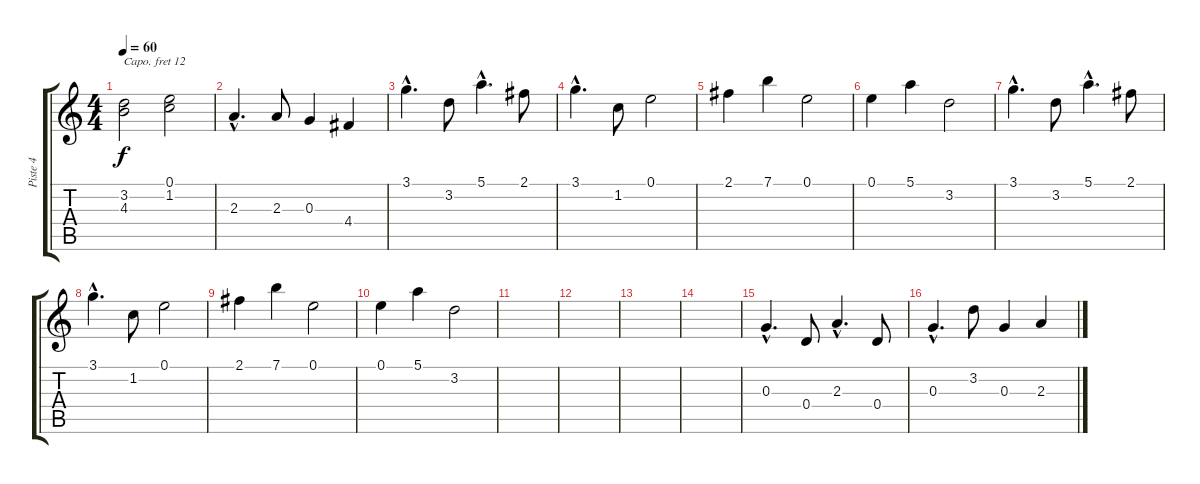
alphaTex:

\track ("Piste 4" "Piste 4") {instrument synthstrings1}
\staff {score tabs}
\capo 12
\tuning (E4 B3 G3 D3 A2 E2) {hide}
\ts (4 4)
\tempo 60
\clef g2
\ks c
(3.2 4.3).2{dy f} (0.1 1.2).2 |
2.3{hac}.4{d} 2.3.8 0.3.4 4.4.4 |
3.1{hac}.4{d} 3.2.8 5.1{hac}.4{d} 2.1.8 |
3.1{hac}.4{d} 1.2.8 0.1.2 |
2.1.4 7.1.4 0.1.2 |
0.1.4 5.1.4 3.2.2 |
3.1{hac}.4{d} 3.2.8 5.1{hac}.4{d} 2.1.8 |
3.1{hac}.4{d} 1.2.8 0.1.2 |
2.1.4 7.1.4 0.1.2 |
0.1.4 5.1.4 3.2.2 |
|
|
|
|
0.3{hac}.4{d} 0.4.8 2.3{hac}.4{d} 0.4.8 |
0.3{hac}.4{d} 3.2.8 0.3.4 2.3.4
